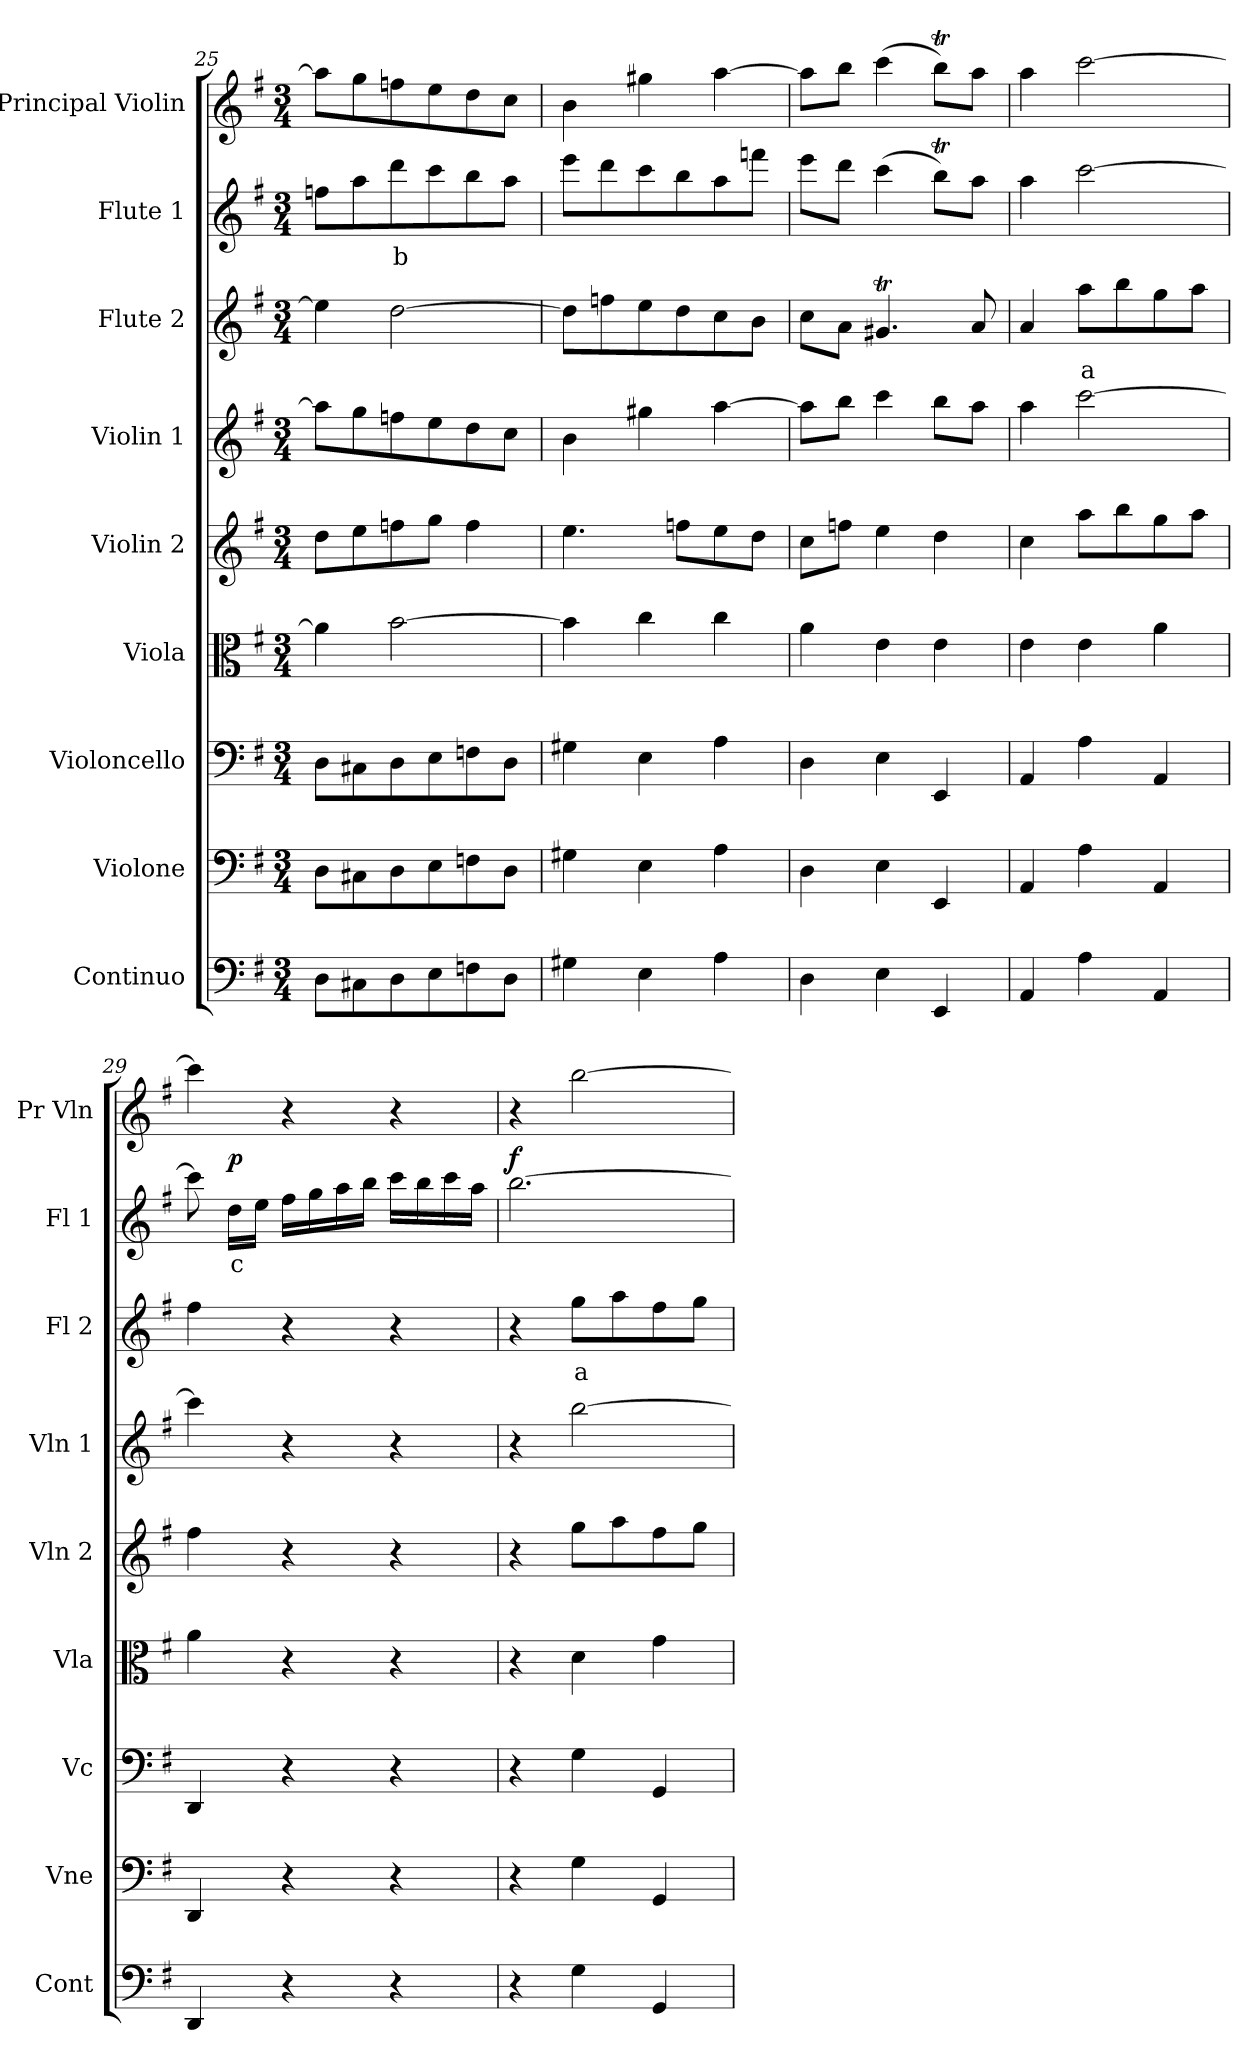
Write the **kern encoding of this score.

**kern	**kern	**kern	**kern	**kern	**kern	**kern	**text	**kern	**text	**dynam	**kern
*part9	*part8	*part7	*part6	*part5	*part4	*part3	*part3	*part2	*part2	*part2	*part1
*staff9	*staff8	*staff7	*staff6	*staff5	*staff4	*staff3	*staff3	*staff2	*staff2	*staff2	*staff1
*I"Continuo	*I"Violone	*I"Violoncello	*I"Viola	*I"Violin 2	*I"Violin 1	*I"Flute 2	*	*I"Flute 1	*	*	*I"Principal Violin
*I'Cont	*I'Vne	*I'Vc	*I'Vla	*I'Vln 2	*I'Vln 1	*I'Fl 2	*	*I'Fl 1	*	*	*I'Pr Vln
*clefF4	*clefF4	*clefF4	*clefC3	*clefG2	*clefG2	*clefG2	*	*clefG2	*	*	*clefG2
*	*ITrd7c12	*	*	*	*	*	*	*	*	*	*
*k[f#]	*k[f#]	*k[f#]	*k[f#]	*k[f#]	*k[f#]	*k[f#]	*	*k[f#]	*	*	*k[f#]
*M3/4	*M3/4	*M3/4	*M3/4	*M3/4	*M3/4	*M3/4	*	*M3/4	*	*	*M3/4
=25	=25	=25	=25	=25	=25	=25	=25	=25	=25	=25	=25
8D\L	8DD\L	8D\L	4a\]	8dd\L	8aa\L]	4ee\]	.	8ffn\L	.	.	8aa\L]
8C#X\	8CC#X\	8C#X\	.	8ee\	8gg\	.	.	8aa\	.	.	8gg\
!	!	!	!	!	!	!	!	!	!LO:LY:b:color=#FF0000	!	!
8D\	8DD\	8D\	[2b\	8ffn\	8ffn\	[2dd\	.	8ddd\	b	.	8ffn\
8E\	8EE\	8E\	.	8gg\J	8ee\	.	.	8ccc\	.	.	8ee\
8Fn\	8FFn\	8Fn\	.	4ff\	8dd\	.	.	8bb\	.	.	8dd\
8D\J	8DD\J	8D\J	.	.	8cc\J	.	.	8aa\J	.	.	8cc\J
=26	=26	=26	=26	=26	=26	=26	=26	=26	=26	=26	=26
4G#X\	4GG#X\	4G#X\	4b\]	4.ee\	4b\	8dd\L]	.	8eee\L	.	.	4b\
.	.	.	.	.	.	8ffn\	.	8ddd\	.	.	.
4E\	4EE\	4E\	4cc\	.	4gg#X\	8ee\	.	8ccc\	.	.	4gg#X\
.	.	.	.	8ffn\L	.	8dd\	.	8bb\	.	.	.
4A\	4AA\	4A\	4cc\	8ee\	[4aa\	8cc\	.	8aa\	.	.	[4aa\
.	.	.	.	8dd\J	.	8b\J	.	8fffn\J	.	.	.
=27	=27	=27	=27	=27	=27	=27	=27	=27	=27	=27	=27
4D\	4DD\	4D\	4a\	8cc\L	8aa\L]	8cc\L	.	8eee\L	.	.	8aa\L]
.	.	.	.	8ffn\J	8bb\J	8a\J	.	8ddd\J	.	.	8bb\J
4E\	4EE\	4E\	4e\	4ee\	4ccc\	4.g#Xt/	.	(4ccc\	.	.	(4ccc\
4EE/	4EEE/	4EE/	4e\	4dd\	8bb\L	.	.	8bbt\L)	.	.	8bbt\L)
.	.	.	.	.	8aa\J	8a/	.	8aa\J	.	.	8aa\J
!!LO:LB:g=z
=28	=28	=28	=28	=28	=28	=28	=28	=28	=28	=28	=28
4AA/	4AAA/	4AA/	4e\	4cc\	4aa\	4a/	.	4aa\	.	.	4aa\
!	!	!	!	!	!	!	!LO:LY:b:color=#FF0000	!	!	!	!
4A\	4AA\	4A\	4e\	8aa\L	[2ccc\	8aa\L	a	[2ccc\	.	.	[2ccc\
.	.	.	.	8bb\	.	8bb\	.	.	.	.	.
4AA/	4AAA/	4AA/	4a\	8gg\	.	8gg\	.	.	.	.	.
.	.	.	.	8aa\J	.	8aa\J	.	.	.	.	.
=29	=29	=29	=29	=29	=29	=29	=29	=29	=29	=29	=29
4DD/	4DDD/	4DD/	4a\	4ff#\	4ccc\]	4ff#\	.	8ccc\]	.	.	4ccc\]
!	!	!	!	!	!	!	!	!	!LO:LY:b:color=#FF0000	!LO:DY:b	!
.	.	.	.	.	.	.	.	16dd\LL	c	p	.
.	.	.	.	.	.	.	.	16ee\JJ	.	.	.
4r	4r	4r	4r	4r	4r	4r	.	16ff#\LL	.	.	4r
.	.	.	.	.	.	.	.	16gg\	.	.	.
.	.	.	.	.	.	.	.	16aa\	.	.	.
.	.	.	.	.	.	.	.	16bb\JJ	.	.	.
4r	4r	4r	4r	4r	4r	4r	.	16ccc\LL	.	.	4r
.	.	.	.	.	.	.	.	16bb\	.	.	.
.	.	.	.	.	.	.	.	16ccc\	.	.	.
.	.	.	.	.	.	.	.	16aa\JJ	.	.	.
=30	=30	=30	=30	=30	=30	=30	=30	=30	=30	=30	=30
!	!	!	!	!	!	!	!	!	!	!LO:DY:b	!
4r	4r	4r	4r	4r	4r	4r	.	[2.bb\	.	f	4r
!	!	!	!	!	!	!	!LO:LY:b:color=#FF0000	!	!	!	!
4G\	4GG\	4G\	4d\	8gg\L	[2bb\	8gg\L	a	.	.	.	[2bb\
.	.	.	.	8aa\	.	8aa\	.	.	.	.	.
4GG/	4GGG/	4GG/	4g\	8ff#\	.	8ff#\	.	.	.	.	.
.	.	.	.	8gg\J	.	8gg\J	.	.	.	.	.
=	=	=	=	=	=	=	=	=	=	=	=
*-	*-	*-	*-	*-	*-	*-	*-	*-	*-	*-	*-
